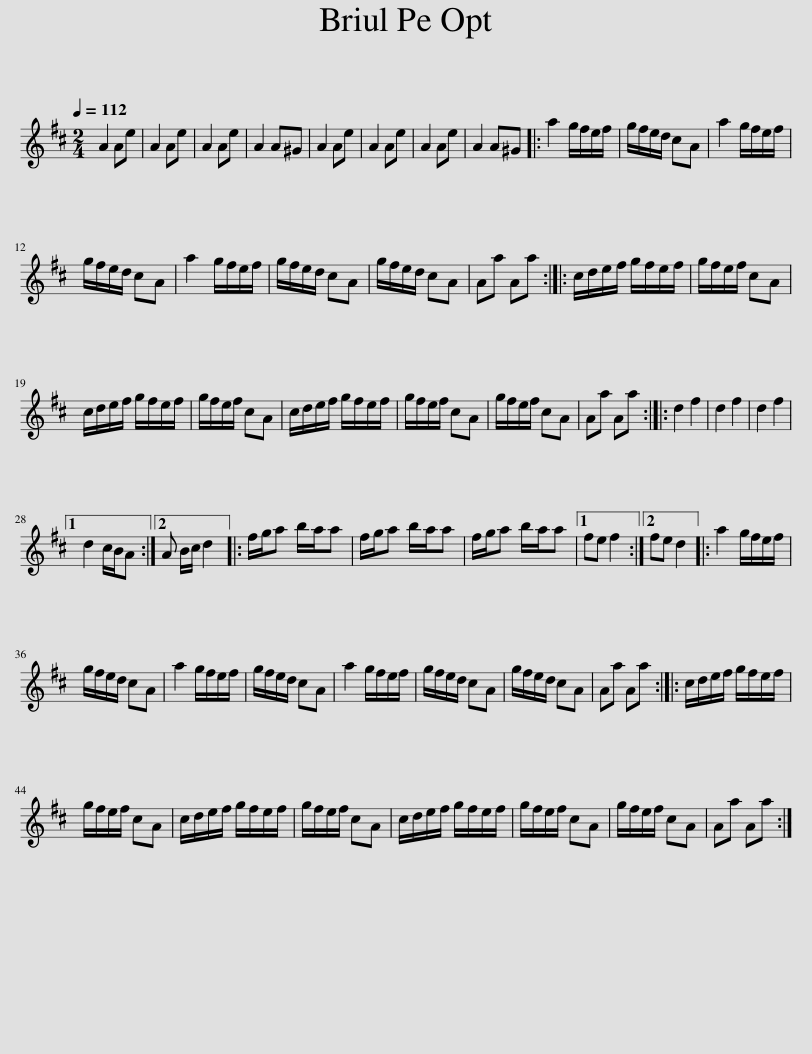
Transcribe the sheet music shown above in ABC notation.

X:1
L:1/8
Q:1/4=112
M:2/4
I:linebreak $
K:Bmin
V:1 treble
V:1
 A2 Ae | A2 Ae | A2 Ae | A2 A^G | A2 Ae | %5
 A2 Ae | A2 Ae | A2 A^G |: a2 g/f/e/f/ | g/f/e/d/ cA | %10
 a2 g/f/e/f/ |$ g/f/e/d/ cA | a2 g/f/e/f/ | g/f/e/d/ cA | g/f/e/d/ cA | %15
 Aa Aa :: c/d/e/f/ g/f/e/f/ | g/f/e/f/ cA |$ c/d/e/f/ g/f/e/f/ | g/f/e/f/ cA | %20
 c/d/e/f/ g/f/e/f/ | g/f/e/f/ cA | g/f/e/f/ cA | Aa Aa :: d2 f2 | %25
 d2 f2 | d2 f2 |1$ d2 c/B/A :|2 A B/c/ d2 |: f/g/a b/a/a | %30
 f/g/a b/a/a | f/g/a b/a/a |1 fe f2 :|2 fe d2 |: a2 g/f/e/f/ |$ %35
 g/f/e/d/ cA | a2 g/f/e/f/ | g/f/e/d/ cA | a2 g/f/e/f/ | g/f/e/d/ cA | %40
 g/f/e/d/ cA | Aa Aa :: c/d/e/f/ g/f/e/f/ |$ g/f/e/f/ cA | c/d/e/f/ g/f/e/f/ | %45
 g/f/e/f/ cA | c/d/e/f/ g/f/e/f/ | g/f/e/f/ cA | g/f/e/f/ cA | Aa Aa :| %50
